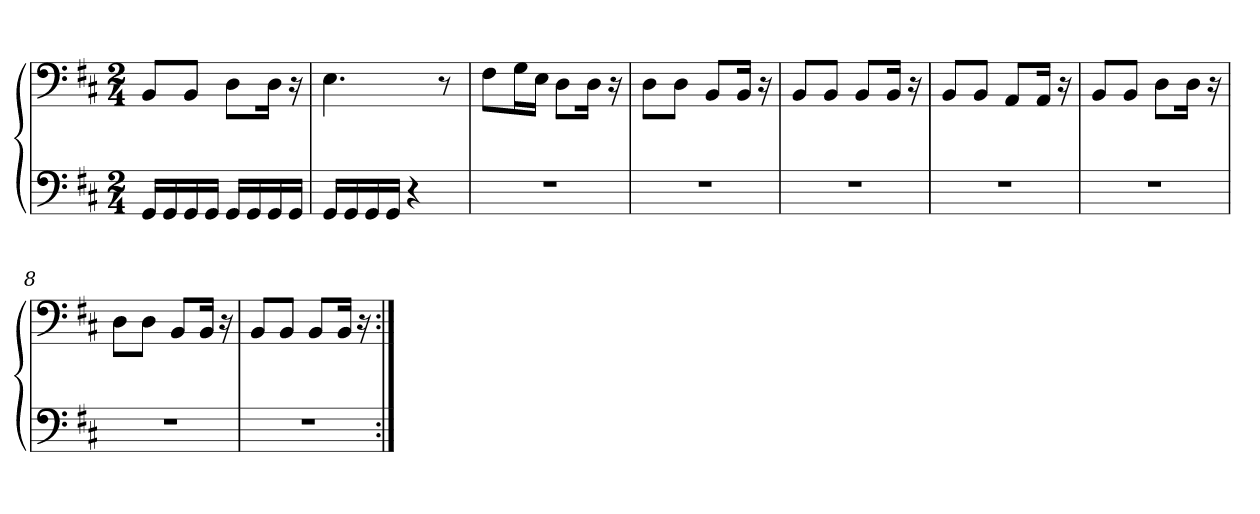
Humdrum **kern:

**kern	**kern
*part1	*part1
*staff2	*staff1
*clefF4	*clefF4
*k[f#c#]	*k[f#c#]
*M2/4	*M2/4
=1	=1
16GG/LL	8BB/L
16GG/	.
16GG/	8BB/J
16GG/JJ	.
16GG/LL	8D\L
16GG/	.
16GG/	16D\Jk
16GG/JJ	16r
=2	=2
16GG/LL	4.E\
16GG/	.
16GG/	.
16GG/JJ	.
4r	.
.	8r
=3	=3
2r	8F#\L
.	16G\L
.	16E\JJ
.	8D\L
.	16D\Jk
.	16r
=4	=4
2r	8D\L
.	8D\J
.	8BB/L
.	16BB/Jk
.	16r
=5	=5
2r	8BB/L
.	8BB/J
.	8BB/L
.	16BB/Jk
.	16r
=6	=6
2r	8BB/L
.	8BB/J
.	8AA/L
.	16AA/Jk
.	16r
=7	=7
2r	8BB/L
.	8BB/J
.	8D\L
.	16D\Jk
.	16r
=8	=8
2r	8D\L
.	8D\J
.	8BB/L
.	16BB/Jk
.	16r
=9	=9
2r	8BB/L
.	8BB/J
.	8BB/L
.	16BB/Jk
.	16r
=:|!	=:|!
*-	*-
